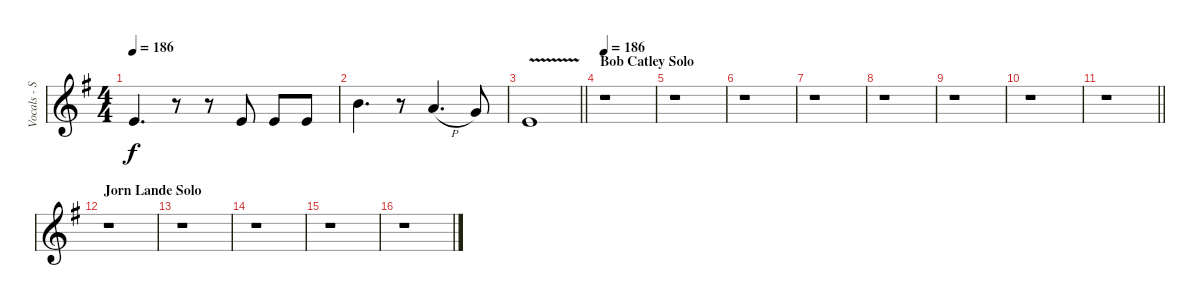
\track ("Vocals - Steve Lee" "Vocals - S") {instrument frenchhorn}
\staff {score}
\tuning (E4 B3 G3 D3 A2 E2) {hide}
\ts (4 4)
\tempo 186
\clef g2
\ks eminor
0.1{t}.4{d dy f} r.8 r.8 0.1.8 0.1.8 0.1.8 |
7.1.4{d} r.8 5.1{h}.4{d} 3.1.8 |
\barLineRight lightlight
0.1{v}.1 |
\section ("" "Bob Catley Solo")
\tempo 186
r.1 |
r.1 |
r.1 |
r.1 |
r.1 |
r.1 |
r.1 |
\barLineRight lightlight
r.1 |
\section ("" "Jorn Lande Solo")
r.1 |
r.1 |
r.1 |
r.1 |
r.1
